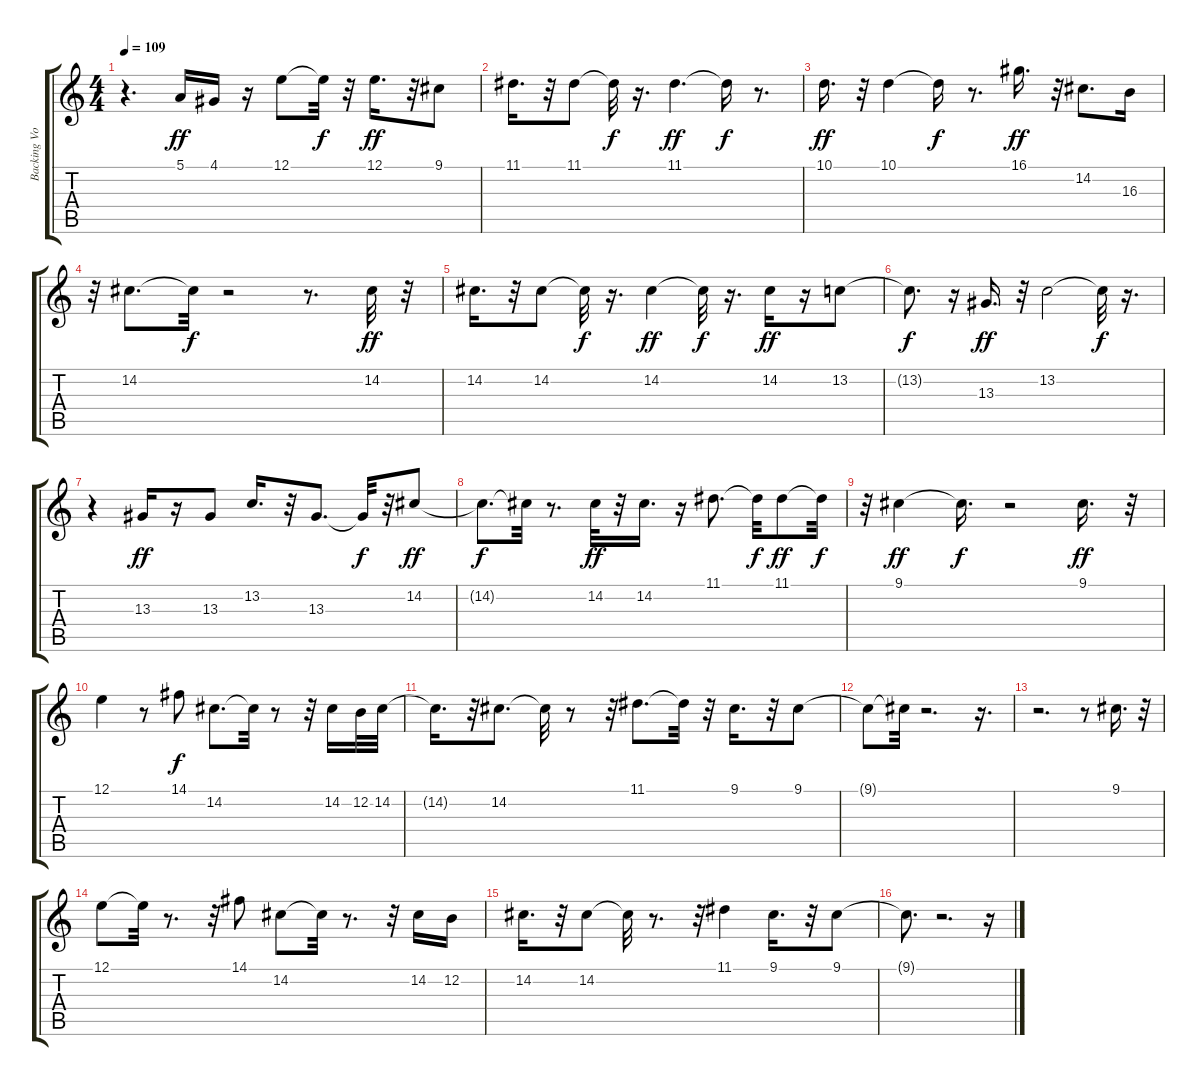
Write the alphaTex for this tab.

\track ("Backing Vocals" "Backing Vo") {instrument panflute}
\staff {score tabs}
\tuning (E4 B3 G3 D3 A2 E2) {hide}
\ts (4 4)
\tempo 109
\clef g2
\ks c
r.4{d dy f} 5.1.16{dy ff} 4.1.16 r.16 12.1.8 12.1{t}.32{dy f} r.32 12.1.16{d dy ff} r.32 9.1.8 |
11.1.16{d} r.32 11.1.8 11.1{t}.32{dy f} r.16{d} 11.1.4{d dy ff} 11.1{t}.16{dy f} r.8{d} |
10.1.16{d dy ff} r.32 10.1.4 10.1{t}.16{dy f} r.8{d} 16.1.16{d dy ff} r.32 14.2.8{d} 16.3.16 |
r.32 14.2.8{d} 14.2{t}.32{dy f} r.2 r.8{d} 14.2.32{dy ff} r.32 |
14.2.16{d} r.32 14.2.8 14.2{t}.32{dy f} r.16{d} 14.2.4{dy ff} 14.2{t}.32{dy f} r.16{d} 14.2.16{dy ff} r.16 13.2.8 |
13.2{t}.8{d dy f} r.16 13.3.16{d dy ff} r.32 13.2.2 13.2{t}.32{dy f} r.16{d} |
r.4 13.3.16{dy ff} r.16 13.3.8 13.2.16{d} r.32 13.3.8{d} 13.3{t}.32{dy f} r.32 14.2.8{dy ff} |
14.2{t}.8{d dy f} 14.2{t}.32 r.8{d} 14.2.32{dy ff} r.32 14.2.16{d} r.16 11.1.8{d} 11.1{t}.32{dy f} 11.1.8{dy ff} 11.1{t}.32{dy f} |
r.32 9.1.4{dy ff} 9.1{t}.16{d dy f} r.2 9.1.16{d dy ff} r.32 |
12.1.4 r.8 14.1.8{dy f} 14.2.8{d} 14.2{t}.32 r.8 r.32 14.2.16 12.2.32 14.2.32 |
14.2{t}.16{d} r.32 14.2.8{d} 14.2{t}.32 r.8 r.32 11.1.8{d} 11.1{t}.32 r.32 9.1.16{d} r.32 9.1.8 |
9.1{t}.8 9.1{t}.32 r.2{d} r.16{d} |
r.2{d} r.8 9.1.16{d} r.32 |
12.1.8 12.1{t}.32 r.8{d} r.32 14.1.8 14.2.8 14.2{t}.32 r.8{d} r.32 14.2.16 12.2.16 |
14.2.16{d} r.32 14.2.8 14.2{t}.32 r.8{d} r.32 11.1.4 9.1.16{d} r.32 9.1.8 |
9.1{t}.8{d} r.2{d} r.16
